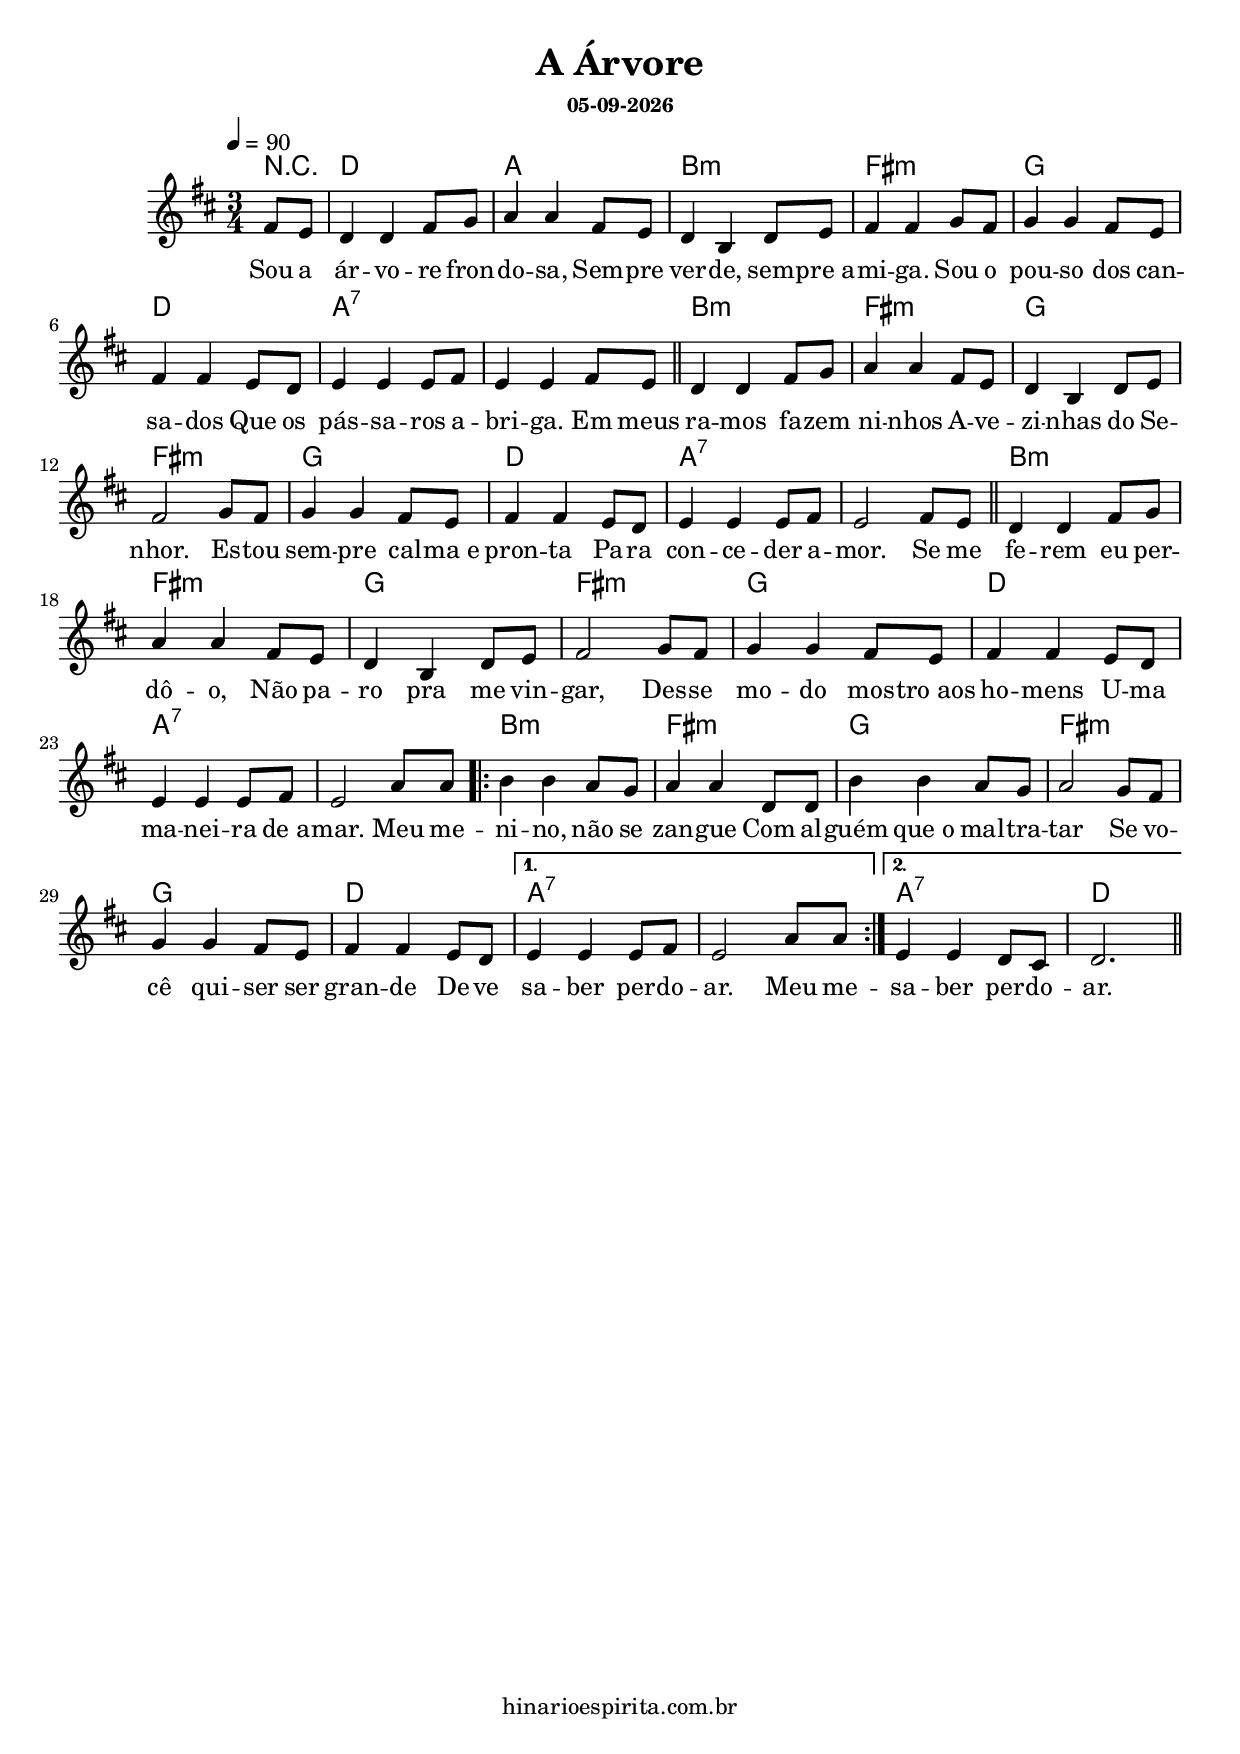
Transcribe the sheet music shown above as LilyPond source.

\version "2.16.0"
\pointAndClickOff

\header {
  title = "A Árvore"
  subsubtitle = #(strftime "%d-%m-%Y" (localtime (current-time)))
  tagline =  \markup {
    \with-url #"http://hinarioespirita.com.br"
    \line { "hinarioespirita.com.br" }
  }
}

melodia = \relative c' {
  \key d \major
  \time 3/4
  \tempo 4 = 90
  \clef treble

  % 1
  \partial 4 fis8 e |
  d4 d fis8 g | a 4 a fis8 e | d4 b d8 e | fis4 fis g8 fis |
  g4 g fis8 e | fis4 fis e8 d | e4 e e8 fis | e4 e fis8 e \bar "||"
  
  d4 d fis8 g | a 4 a fis8 e | d4 b d8 e | fis2 g8 fis |
  g4 g fis8 e | fis4 fis e8 d | e4 e e8 fis | e2 fis8 e \bar "||"
  
  d4 d fis8 g | a 4 a fis8 e | d4 b d8 e | fis2 g8 fis |
  g4 g fis8 e | fis4 fis e8 d | e4 e e8 fis | e2 a8 a |
  
  \repeat volta 2 {
  b4 b a8 g | a4 a d,8 d | b'4 b a8 g | a2 g8 fis |
  g4 g fis8 e | fis4 fis e8 d |  }
  \alternative {
    { e4 e e8 fis | e2 a8 a | }
    { e4 e d8 cis | d2. }
  }
  \bar "||"
}

letra = \lyricmode {
  Sou a ár -- vo -- re fron -- do -- sa,  
  Sem -- pre ver -- de, sem -- pre_a -- mi -- ga.  
  Sou o pou -- so dos can -- sa -- dos  
  Que os pás -- sa -- ros a -- bri -- ga.  
            
  Em meus ra -- mos fa -- zem ni -- nhos  
  A -- ve -- zi -- nhas do Se -- nhor.  
  Es -- tou sem -- pre cal -- ma_e pron -- ta  
  Pa -- ra con -- ce -- der a -- mor.  
    
  Se me fe -- rem eu per -- dô -- o,  
  Não pa -- ro pra me vin -- gar,  
  Des -- se mo -- do mos -- tro_aos ho -- mens  
  U -- ma ma -- nei -- ra de_a -- mar.  
    
  Meu me -- 
  \repeat volta 2 {
  ni -- no, não se zan -- gue  
  Com al -- guém que_o mal -- tra -- tar  
  Se vo -- cê qui -- ser ser gran -- de  
  De -- ve }
  \alternative {
    { sa -- ber per -- do -- ar.  Meu me -- }
    { sa -- ber per -- do -- ar. }
  }
}

harmonia = \chordmode {
  \set majorSevenSymbol = \markup { 7M }
  r4 | d2. | a  b:m fis:m g d \repeat percent 2 {a:7}
  b:m fis:m g fis:m g d \repeat percent 2 {a:7}
  b:m fis:m g fis:m g d \repeat percent 2 {a:7}
  \repeat volta 2 {
    b:m fis:m g fis:m g d 
  }
  \alternative {
    { \repeat percent 2 {a:7} }
    { a:7 d }
  }
}

musica = <<
    \new ChordNames { \harmonia }
    \new Staff <<
      \new Voice = "melodia" { \melodia }
      \lyricsto "melodia" \new Lyrics \letra
      \set Staff.midiInstrument = #"acoustic grand"
    >>
  >>

\score {
  \musica
  \layout {}
}

\score {
  \unfoldRepeats
  \musica
  \midi {}
}